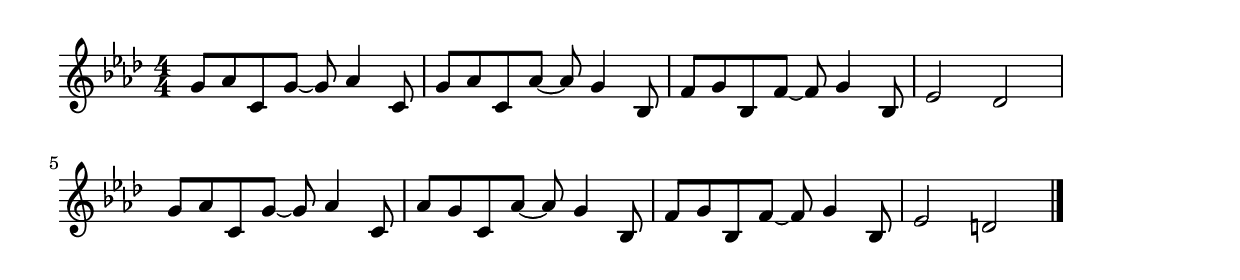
\version "2.18.2"

% ありのままで(アナと雪の女王イントロ。let It Go)
% \index{ありのままで(アナと雪の女王イントロ。let It Go)}

\score {

\layout {
line-width = #170
indent = 0\mm
}

\relative c' {
\key as \major
\time 4/4
\numericTimeSignature

g'8 as c, g'~g8 as4 c,8 |
g'8 as c, as'~as8 g4 bes,8 |
f'8 g bes, f'~ f g4 bes,8 |
es2 des |
\break
g8 as c, g'~g8 as4 c,8 |
as'8 g c, as'~as8 g4 bes,8 |
f'8 g bes, f'~ f g4 bes,8 |
es2 d |

\bar "|."
}

\midi {}

}